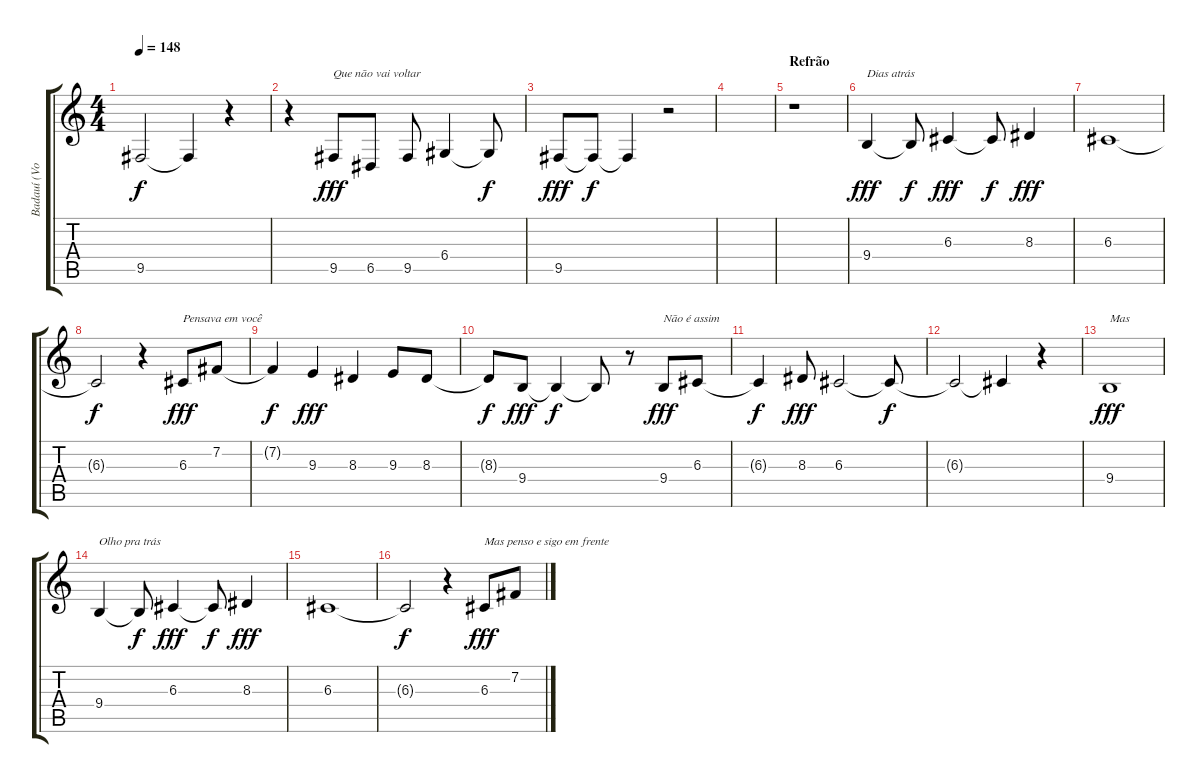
\track ("Badauí (Vocal)" "Badauí (Vo") {instrument altosax}
\staff {score tabs}
\tuning (E4 B3 G3 D3 A2 E2) {hide}
\ts (4 4)
\tempo 148
\clef g2
\ks c
9.5{t}.2{dy f} 9.5{t}.4 r.4 |
r.4 9.5.8{txt "Que não vai voltar" dy fff} 6.5.8 9.5.8 6.4.4 6.4{t}.8{dy f} |
9.5.8{dy fff} 9.5{t}.8{dy f} 9.5{t}.4 r.2 |
|
\section ("" "Refrão")
r.1 |
9.4.4{txt "Dias atrás" dy fff} 9.4{t}.8{dy f} 6.3.4{dy fff} 6.3{t}.8{dy f} 8.3.4{dy fff} |
6.3.1 |
6.3{t}.2{dy f} r.4 6.3.8{txt "Pensava em você" dy fff} 7.2.8 |
7.2{t}.4{dy f} 9.3.4{dy fff} 8.3.4 9.3.8 8.3.8 |
8.3{t}.8{dy f} 9.4.8{dy fff} 9.4{t}.4{dy f} 9.4{t}.8 r.8 9.4.8{txt "Não é assim" dy fff} 6.3.8 |
6.3{t}.4{dy f} 8.3.8{dy fff} 6.3.2 6.3{t}.8{dy f} |
6.3{t}.2 6.3{t}.4 r.4 |
9.4.1{txt "Mas" dy fff} |
9.4.4{txt "Olho pra trás"} 9.4{t}.8{dy f} 6.3.4{dy fff} 6.3{t}.8{dy f} 8.3.4{dy fff} |
6.3.1 |
6.3{t}.2{dy f} r.4 6.3.8{txt "Mas penso e sigo em frente" dy fff} 7.2.8
